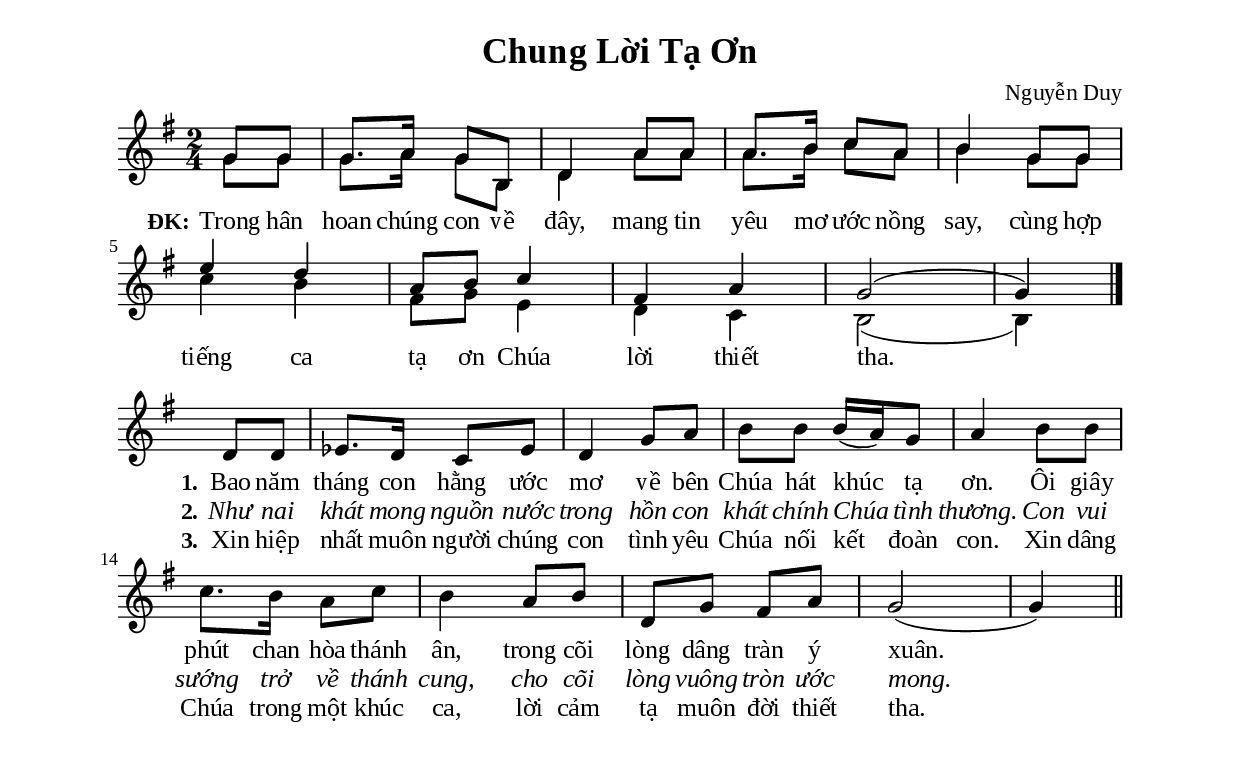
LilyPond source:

% Cài đặt chung
\version "2.20.0"
\include "english.ly"

\header {
  title = "Chung Lời Tạ Ơn"
  composer = "Nguyễn Duy"
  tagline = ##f
}

global = {
  \key g \major
  \time 2/4
}

\paper {
  #(set-paper-size "a4")
  top-margin = 15\mm
  bottom-margin = 15\mm
  left-margin = 20\mm
  right-margin = 20\mm
  indent = #0
  #(define fonts
	 (make-pango-font-tree "Liberation Serif"
	 		       "Liberation Serif"
			       "Liberation Serif"
			       (/ 20 20)))
}

inNghieng = { \override LyricText.font-shape = #'italic }

% Nhạc điệp khúc
nhacDiepKhucSop = \relative c'' {
  \partial 4 g8 g |
  g8. a16 g8 b, |
  d4 a'8 a |
  a8. b16 c8 a |
  b4 g8 g |
  e'4 d |
  a8 b c4 |
  fs, a |
  g2 ( |
  g4) \bar "|."
}

nhacDiepKhucBass = \relative c'' {
  \partial 4 g8 g |
  g8. a16 g8 b, |
  d4 a'8 a |
  a8. b16 c8 a |
  b4 g8 g |
  c4 b |
  fs8 g e4 |
  d c |
  b2 ( |
  b4)
}

% Nhạc phiên khúc
nhacPhienKhuc = \relative c' {
  \set Score.currentBarNumber = #10
  \partial 4 d8 d |
  ef8. d16 c8 ef |
  d4 g8 a |
  b b b16 (a) g8 |
  a4 b8 b |
  c8. b16 a8 c |
  b4 a8 b |
  d, g fs a |
  g2 ( |
  g4) \bar "||"
}

% Lời điệp khúc
loiDiepKhuc = \lyricmode {
  \set stanza = #"ĐK:"
  Trong hân hoan chúng con về đây,
  mang tin yêu mơ ước nồng say,
  cùng hợp tiếng ca
  tạ ơn Chúa lời thiết tha.
}

% Lời phiên khúc
loiPhienKhucMot = \lyricmode {
  \set stanza = #"1."
  Bao năm tháng con hằng ước mơ
  về bên Chúa hát khúc tạ ơn.
  Ôi giây phút chan hòa thánh ân,
  trong cõi lòng dâng tràn ý xuân.
}

loiPhienKhucHai = \lyricmode {
  \set stanza = #"2."
  Như nai khát mong nguồn nước trong
  hồn con khát chính Chúa tình thương.
  Con vui sướng trở về thánh cung,
  cho cõi lòng vuông tròn ước mong.
}

loiPhienKhucBa = \lyricmode {
  \set stanza = #"3."
  Xin hiệp nhất muôn người chúng con
  tình yêu Chúa nối kết đoàn con.
  Xin dâng Chúa trong một khúc ca,
  lời cảm tạ muôn đời thiết tha.
}


% Dàn trang
\score {
  \new ChoirStaff <<
    \new Staff = chorus <<
      \new Voice = "sopranos" {
        \voiceOne \global \stemUp \nhacDiepKhucSop
      }
      \new Voice = "basses" {
        \voiceTwo \global \stemDown \nhacDiepKhucBass
      }
    >>
    \new Lyrics = basses
    \context Lyrics = basses \lyricsto sopranos \loiDiepKhuc
  >>
}

\score {
  \new ChoirStaff <<
    \new Staff = verses <<
      \override Staff.TimeSignature.transparent = ##t
      \new Voice = "verse" {
        \global \stemNeutral \nhacPhienKhuc
      }
    >>
    \new Lyrics \lyricsto verse \loiPhienKhucMot
    \new Lyrics \with \inNghieng \lyricsto verse \loiPhienKhucHai
    \new Lyrics \lyricsto verse \loiPhienKhucBa
  >>
}
